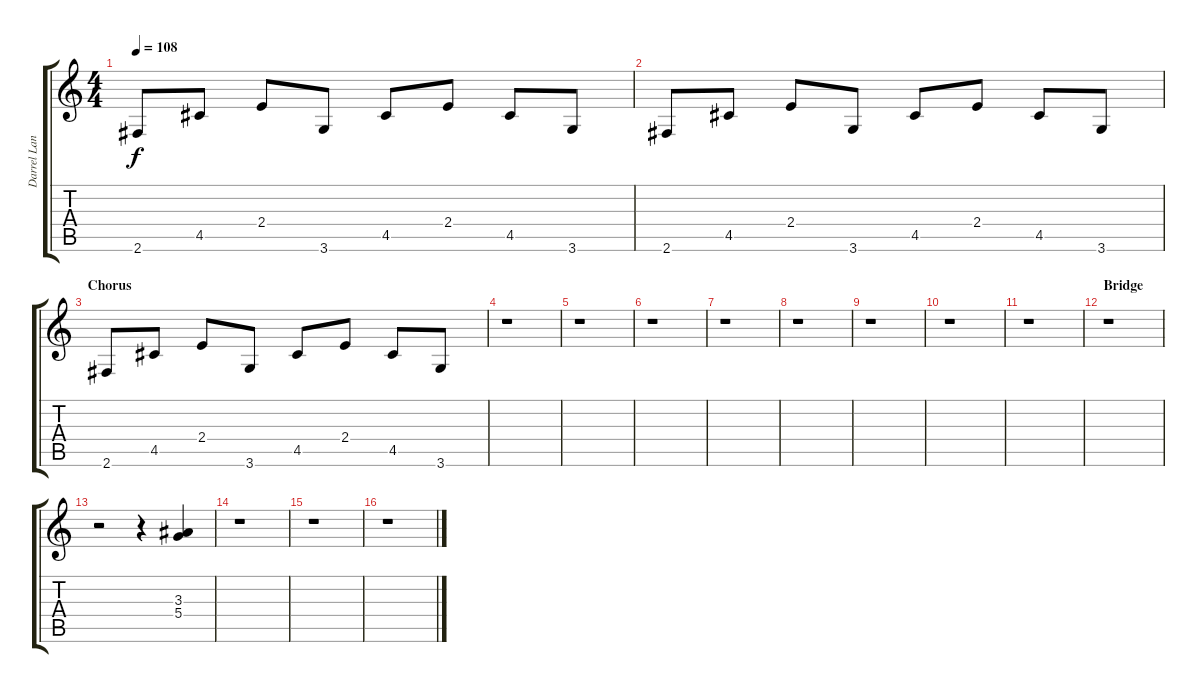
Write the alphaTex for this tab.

\track ("Darrel Lance Abbot" "Darrel Lan") {instrument acousticguitarsteel}
\staff {score tabs}
\tuning (E4 B3 G3 D3 A2 E2) {hide}
\ts (4 4)
\tempo 108
\clef g2
\ks c
2.6.8{dy f} 4.5.8 2.4.8 3.6.8 4.5.8 2.4.8 4.5.8 3.6.8 |
2.6.8 4.5.8 2.4.8 3.6.8 4.5.8 2.4.8 4.5.8 3.6.8 |
\section ("" "Chorus")
2.6.8 4.5.8 2.4.8 3.6.8 4.5.8 2.4.8 4.5.8 3.6.8 |
r.1 |
r.1 |
r.1 |
r.1 |
r.1 |
r.1 |
r.1 |
r.1 |
\section ("" "Bridge")
r.1 |
r.2 r.4 (3.3 5.4).4 |
r.1 |
r.1 |
r.1
